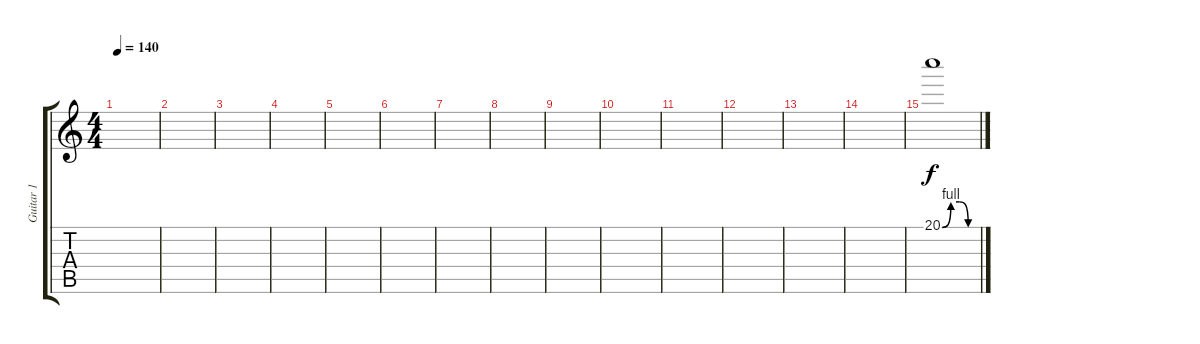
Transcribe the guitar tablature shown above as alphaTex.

\track ("Guitar 1" "Guitar 1") {instrument overdrivenguitar}
\staff {score tabs}
\tuning (E4 B3 G3 D3 A2 E2) {hide}
\ts (4 4)
\tempo 140
\clef g2
\ks c
|
|
|
|
|
|
|
|
|
|
|
|
|
|
20.1{be (custom 0 0 15 4 30 4 45 0 60 0)}.1{dy f}
